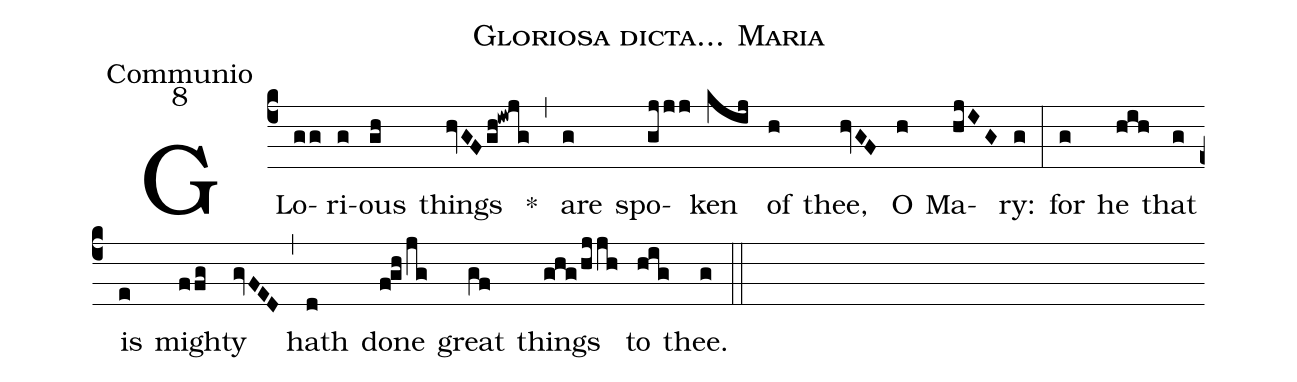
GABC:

name:Gloriosa dicta... Maria;
office-part:Communio;
mode:8;
%%
(c4) GLo(gg)ri(g)ous(gh) things(hvGF/gh!iwjg) *(,) are(g) spo(gjjj)ken(kij) of(h) thee,(hvGF) O(h) Ma(hjIG)ry:(g) (:) for(g) he(hih) that(g) is(e) migh(ffg)ty(gvFED) (,) hath(d) done(f!gh/jg) great(gf) things(ghg/hjjh) to(hig) thee.(g) (::)
